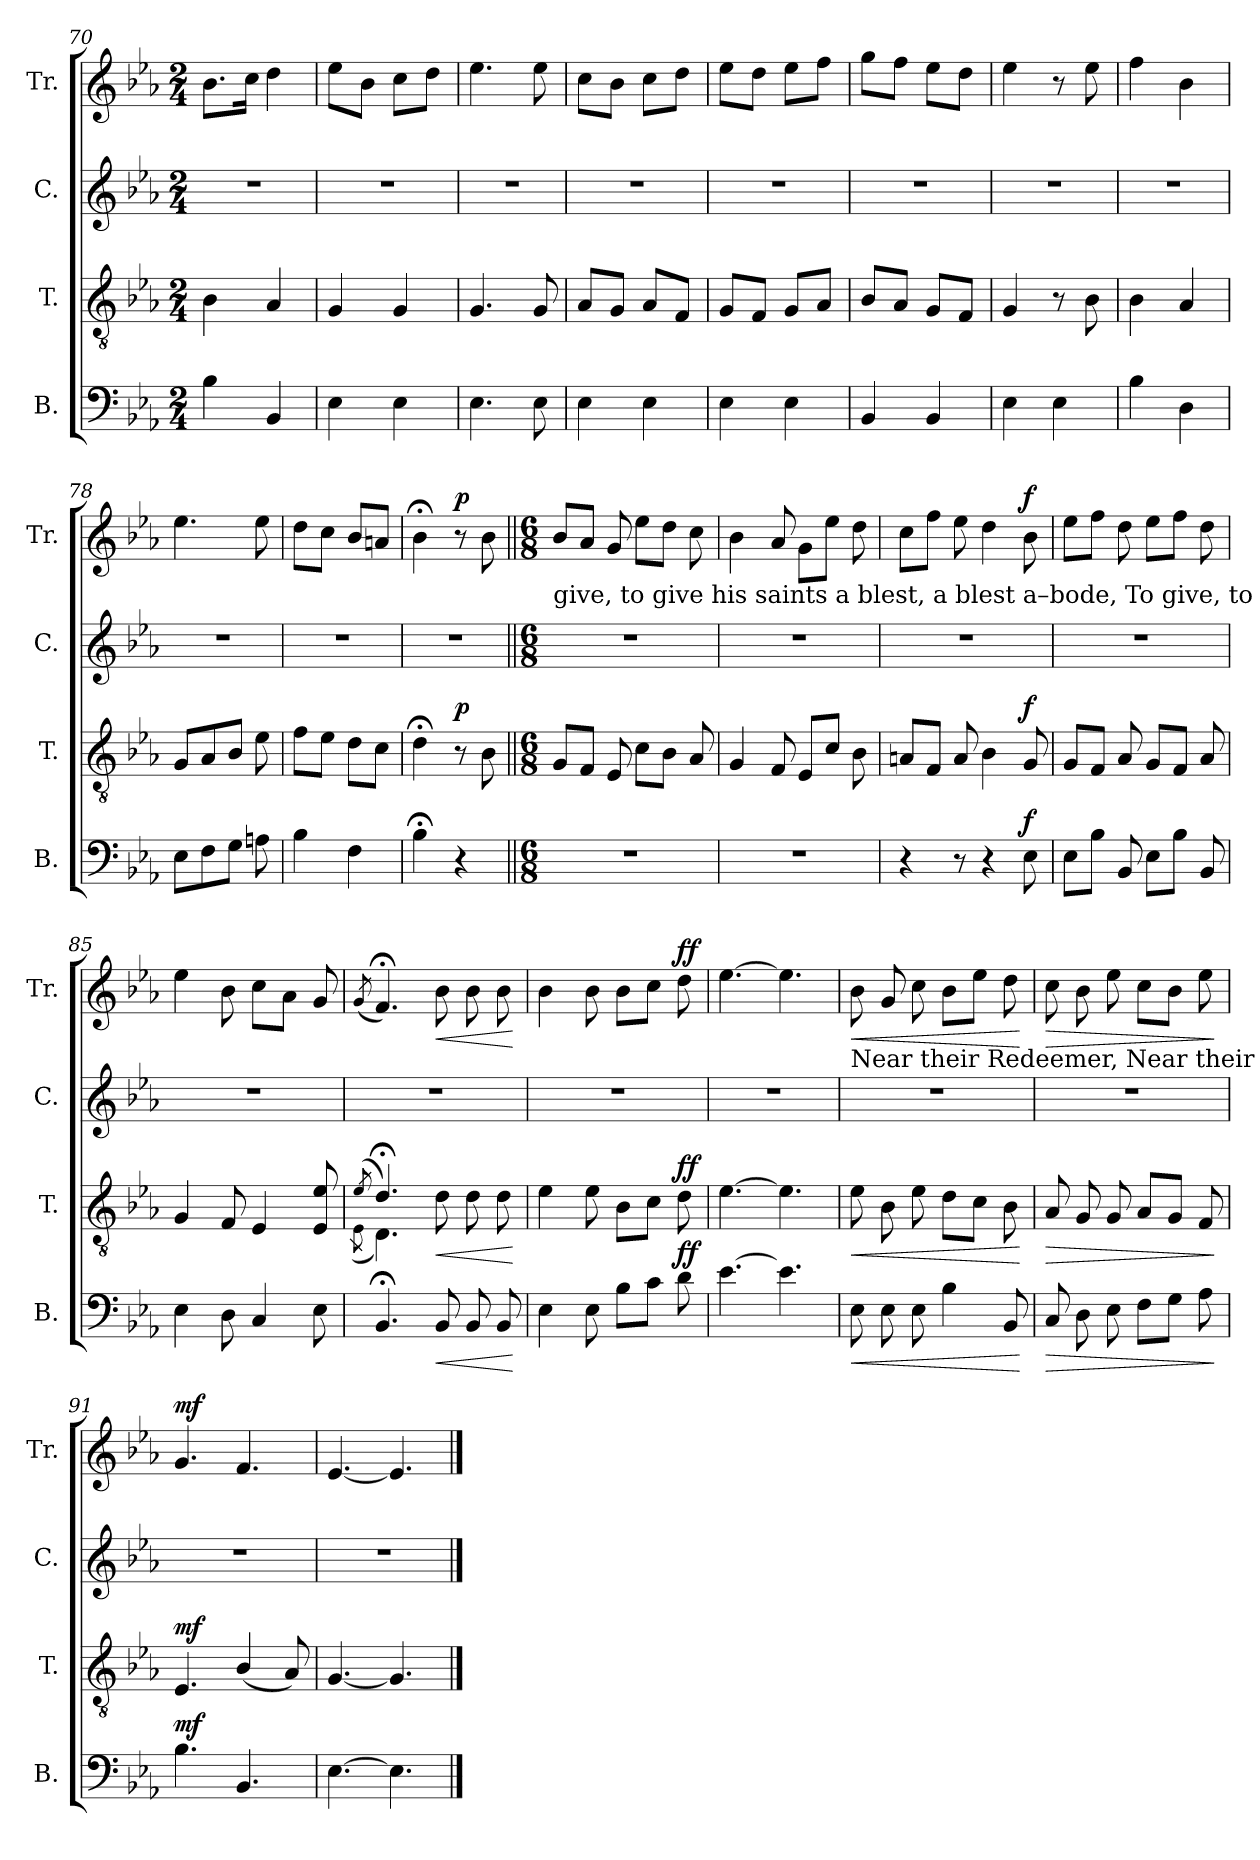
**kern	**dynam	**kern	**dynam	**kern	**kern	**dynam
*part4	*part4	*part3	*part3	*part2	*part1	*part1
*staff4	*staff4	*staff3	*staff3	*staff2	*staff1	*staff1
*I"B.	*	*I"T.	*	*I"C.	*I"Tr.	*
*I'B.	*	*I'T.	*	*I'C.	*I'Tr.	*
*clefF4	*	*clefGv2	*	*clefG2	*clefG2	*
*k[b-e-a-]	*	*k[b-e-a-]	*	*k[b-e-a-]	*k[b-e-a-]	*
*M2/4	*	*M2/4	*	*M2/4	*M2/4	*
=70	=70	=70	=70	=70	=70	=70
4B-\	.	4B-\	.	2r	8.b-\L	.
.	.	.	.	.	16cc\Jk	.
4BB-/	.	4A-/	.	.	4dd\	.
=71	=71	=71	=71	=71	=71	=71
4E-\	.	4G/	.	2r	8ee-\L	.
.	.	.	.	.	8b-\J	.
4E-\	.	4G/	.	.	8cc\L	.
.	.	.	.	.	8dd\J	.
=72	=72	=72	=72	=72	=72	=72
4.E-\	.	4.G/	.	2r	4.ee-\	.
8E-\	.	8G/	.	.	8ee-\	.
=73	=73	=73	=73	=73	=73	=73
4E-\	.	8A-/L	.	2r	8cc\L	.
.	.	8G/J	.	.	8b-\J	.
4E-\	.	8A-/L	.	.	8cc\L	.
.	.	8F/J	.	.	8dd\J	.
=74	=74	=74	=74	=74	=74	=74
4E-\	.	8G/L	.	2r	8ee-\L	.
.	.	8F/J	.	.	8dd\J	.
4E-\	.	8G/L	.	.	8ee-\L	.
.	.	8A-/J	.	.	8ff\J	.
=75	=75	=75	=75	=75	=75	=75
4BB-/	.	8B-/L	.	2r	8gg\L	.
.	.	8A-/J	.	.	8ff\J	.
4BB-/	.	8G/L	.	.	8ee-\L	.
.	.	8F/J	.	.	8dd\J	.
=76	=76	=76	=76	=76	=76	=76
4E-\	.	4G/	.	2r	4ee-\	.
4E-\	.	8r	.	.	8r	.
.	.	8B-\	.	.	8ee-\	.
=77	=77	=77	=77	=77	=77	=77
4B-\	.	4B-\	.	2r	4ff\	.
4D\	.	4A-/	.	.	4b-\	.
=78	=78	=78	=78	=78	=78	=78
8E-\L	.	8G/L	.	2r	4.ee-\	.
8F\	.	8A-/	.	.	.	.
8G\J	.	8B-/J	.	.	.	.
8An\	.	8e-\	.	.	8ee-\	.
=79	=79	=79	=79	=79	=79	=79
4B-\	.	8f\L	.	2r	8dd\L	.
.	.	8e-\J	.	.	8cc\J	.
4F\	.	8d\L	.	.	8b-/L	.
.	.	8c\J	.	.	8an/J	.
=80	=80	=80	=80	=80	=80	=80
4B-;<\	.	4d;<\	.	2r	4b-;<\	.
!	!	!	!LO:DY:a	!	!	!LO:DY:a
4r	.	8r	p	.	8r	p
.	.	8B-\	.	.	8b-\	.
!!LO:LB:g=z
=81||	=81||	=81||	=81||	=81||	=81||	=81||
*M6/8	*	*M6/8	*	*M6/8	*M6/8	*
!	!	!	!	!	!LO:TX:b:t=give, to give his  saints a blest,  a  blest  a–bode,  To   give,  to  give  his saints  a  blest  a–bode,  Near their Redeemer and their God.	!
2.r	.	8G/L	.	2.r	8b-/L	.
.	.	8F/J	.	.	8a-/J	.
.	.	8E-/	.	.	8g/	.
.	.	8c\L	.	.	8ee-\L	.
.	.	8B-\J	.	.	8dd\J	.
.	.	8A-/	.	.	8cc\	.
=82	=82	=82	=82	=82	=82	=82
2.r	.	4G/	.	2.r	4b-\	.
.	.	8F/	.	.	8a-/	.
.	.	8E-/L	.	.	8g\L	.
.	.	8c/J	.	.	8ee-\J	.
.	.	8B-\	.	.	8dd\	.
=83	=83	=83	=83	=83	=83	=83
4r	.	8An/L	.	2.r	8cc\L	.
.	.	8F/J	.	.	8ff\J	.
8r	.	8A/	.	.	8ee-\	.
4r	.	4B-\	.	.	4dd\	.
!	!LO:DY:a	!	!LO:DY:a	!	!	!LO:DY:a
8E-\	f	8G/	f	.	8b-\	f
=84	=84	=84	=84	=84	=84	=84
8E-\L	.	8G/L	.	2.r	8ee-\L	.
8B-\J	.	8F/J	.	.	8ff\J	.
8BB-/	.	8A-/	.	.	8dd\	.
8E-\L	.	8G/L	.	.	8ee-\L	.
8B-\J	.	8F/J	.	.	8ff\J	.
8BB-/	.	8A-/	.	.	8dd\	.
=85	=85	=85	=85	=85	=85	=85
4E-\	.	4G/	.	2.r	4ee-\	.
8D\	.	8F/	.	.	8b-\	.
4C/	.	4E-/	.	.	8cc\L	.
.	.	.	.	.	8a-\J	.
8E-\	.	8E-/ 8e-/	.	.	8g/	.
=86	=86	=86	=86	=86	=86	=86
*	*	*^	*	*	*	*
.	.	(8qe-!/	(8qE-!\	.	.	(8qg!/	.
4.BB-;</	.	4.d;</)	4.D\)	.	2.r	4.f;</)	.
!	!LO:HP:b	!	!	!LO:HP:b	!	!	!LO:HP:b
8BB-/	<	8d\	8ryy	<	.	8b-\	<
8BB-/	.	8d\	4ryy	.	.	8b-\	.
8BB-/	.	8d\	.	.	.	8b-\	.
*	*	*v	*v	*	*	*	*
.	[	.	[	.	.	[
=87	=87	=87	=87	=87	=87	=87
4E-\	.	4e-\	.	2.r	4b-\	.
8E-\	.	8e-\	.	.	8b-\	.
8B-\L	.	8B-\L	.	.	8b-\L	.
8c\J	.	8c\J	.	.	8cc\J	.
!	!LO:DY:a	!	!LO:DY:a	!	!	!LO:DY:a
8d\	ff	8d\	ff	.	8dd\	ff
=88	=88	=88	=88	=88	=88	=88
[4.e-\	.	[4.e-\	.	2.r	[4.ee-\	.
4.e-\]	.	4.e-\]	.	.	4.ee-\]	.
!!LO:LB:g=z
=89	=89	=89	=89	=89	=89	=89
!	!	!	!	!	!LO:TX:b:t=Near their Redeemer,   Near their Re–dee–mer  and    their        God.	!
!	!LO:HP:b	!	!LO:HP:b	!	!	!LO:HP:b
8E-\	<	8e-\	<	2.r	8b-\	<
8E-\	.	8B-\	.	.	8g/	.
8E-\	.	8e-\	.	.	8cc\	.
4B-\	.	8d\L	.	.	8b-\L	.
.	.	8c\J	.	.	8ee-\J	.
8BB-/	.	8B-\	.	.	8dd\	.
.	[	.	[	.	.	[
=90	=90	=90	=90	=90	=90	=90
!	!LO:HP:b	!	!LO:HP:b	!	!	!LO:HP:b
8C/	>	8A-/	>	2.r	8cc\	>
8D\	.	8G/	.	.	8b-\	.
8E-\	.	8G/	.	.	8ee-\	.
8F\L	.	8A-/L	.	.	8cc\L	.
8G\J	.	8G/J	.	.	8b-\J	.
8A-\	.	8F/	.	.	8ee-\	.
.	]	.	]	.	.	]
=91	=91	=91	=91	=91	=91	=91
*	*	*	*	*	*MM70	*
!	!LO:DY:a	!	!LO:DY:a	!	!	!LO:DY:a
4.B-\	mf	4.E-/	mf	2.r	4.g/	mf
4.BB-/	.	(4B-/	.	.	4.f/	.
.	.	8A-/)	.	.	.	.
=92	=92	=92	=92	=92	=92	=92
[4.E-\	.	[4.G/	.	2.r	[4.e-/	.
4.E-\]	.	4.G/]	.	.	4.e-/]	.
==	==	==	==	==	==	==
*-	*-	*-	*-	*-	*-	*-
